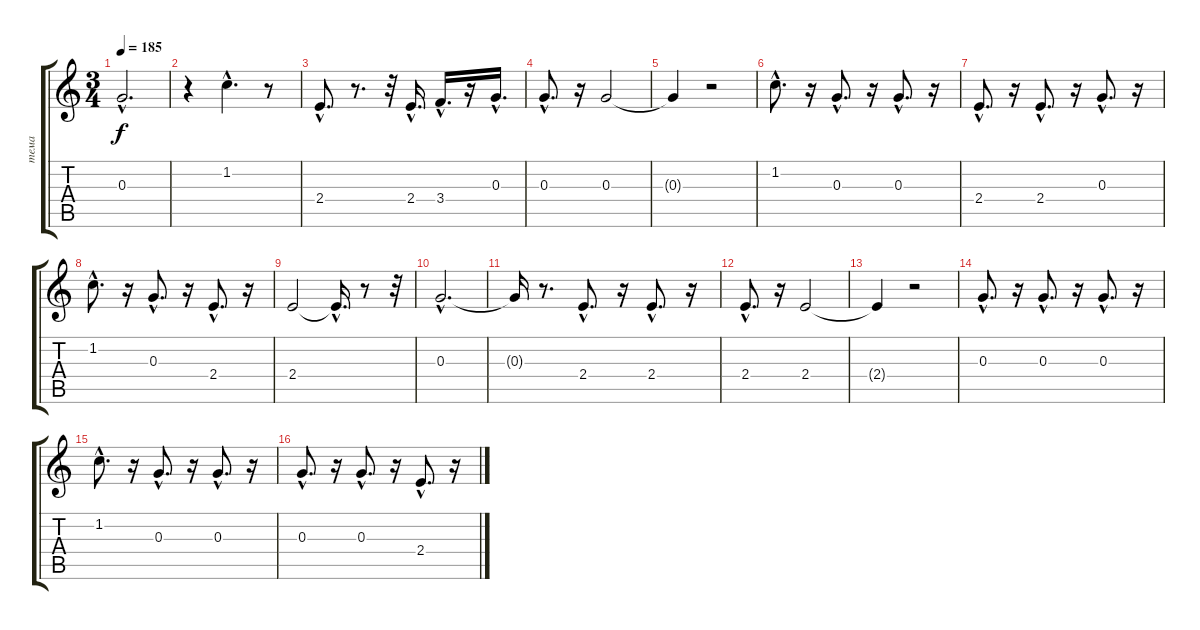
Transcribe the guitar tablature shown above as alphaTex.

\track ("тема" "тема") {instrument acousticguitarnylon}
\staff {score tabs}
\tuning (E4 B3 G3 D3 A2 E2) {hide}
\ts (3 4)
\tempo 185
\clef g2
\ks c
0.3{hac}.2{d dy f} |
r.4 1.2{hac}.4{d} r.8 |
2.4{hac}.8{d} r.8{d} r.32 2.4{hac}.16{d} 3.4{hac}.16{d} r.16 0.3{hac}.16{d} |
0.3{hac}.8{d} r.16 0.3.2 |
0.3{t}.4 r.2 |
1.2{hac}.8{d} r.16 0.3{hac}.8{d} r.16 0.3{hac}.8{d} r.16 |
2.4{hac}.8{d} r.16 2.4{hac}.8{d} r.16 0.3{hac}.8{d} r.16 |
1.2{hac}.8{d} r.16 0.3{hac}.8{d} r.16 2.4{hac}.8{d} r.16 |
2.4.2 2.4{hac t}.16{d} r.8 r.32 |
0.3{hac}.2{d} |
0.3{t}.16 r.8{d} 2.4{hac}.8{d} r.16 2.4{hac}.8{d} r.16 |
2.4{hac}.8{d} r.16 2.4.2 |
2.4{t}.4 r.2 |
0.3{hac}.8{d} r.16 0.3{hac}.8{d} r.16 0.3{hac}.8{d} r.16 |
1.2{hac}.8{d} r.16 0.3{hac}.8{d} r.16 0.3{hac}.8{d} r.16 |
0.3{hac}.8{d} r.16 0.3{hac}.8{d} r.16 2.4{hac}.8{d} r.16
